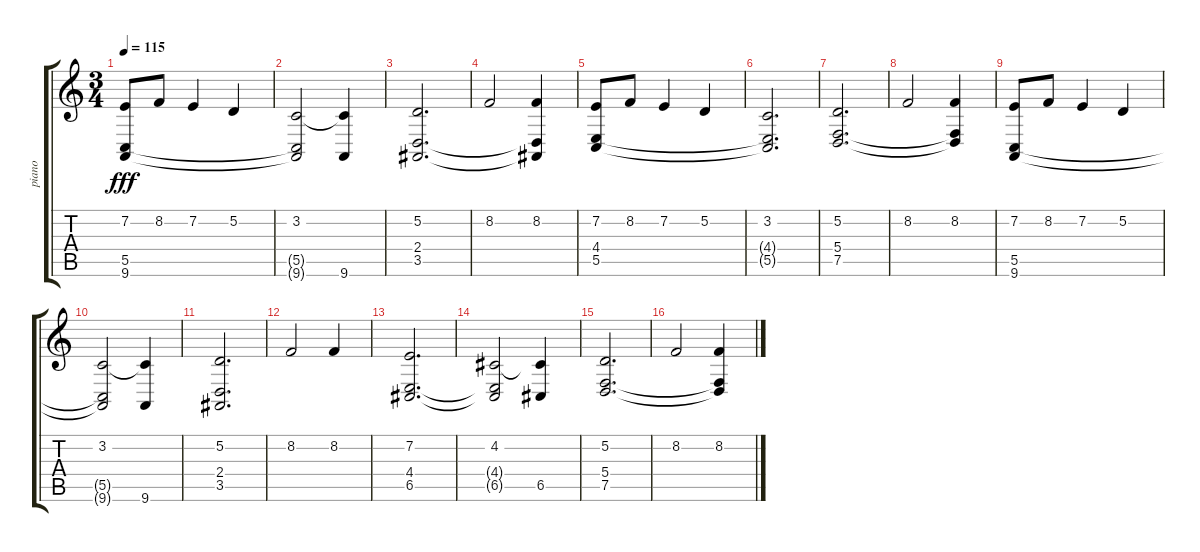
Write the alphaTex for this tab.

\track ("piano" "piano") {instrument acousticgrandpiano}
\staff {score tabs}
\tuning (D4 A3 F3 C3 G2 C2) {hide}
\ts (3 4)
\tempo 115
\clef g2
\ks c
(7.2 5.5 9.6).8{dy fff} 8.2.8 7.2.4 5.2.4 |
(3.2 5.5{t} 9.6{t}).2 (3.2{t} 9.6).4 |
(5.2 2.4 3.5).2{d} |
8.2.2 (8.2 2.4{t} 3.5{t}).4 |
(7.2 4.4 5.5).8 8.2.8 7.2.4 5.2.4 |
(3.2 4.4{t} 5.5{t}).2{d} |
(5.2 5.4 7.5).2{d} |
8.2.2 (8.2 5.4{t} 7.5{t}).4 |
(7.2 5.5 9.6).8 8.2.8 7.2.4 5.2.4 |
(3.2 5.5{t} 9.6{t}).2 (3.2{t} 9.6).4 |
(5.2 2.4 3.5).2{d} |
8.2.2 8.2.4 |
(7.2 4.4 6.5).2{d} |
(4.2 4.4{t} 6.5{t}).2 (4.2{t} 6.5).4 |
(5.2 5.4 7.5).2{d} |
8.2.2 (8.2 5.4{t} 7.5{t}).4
